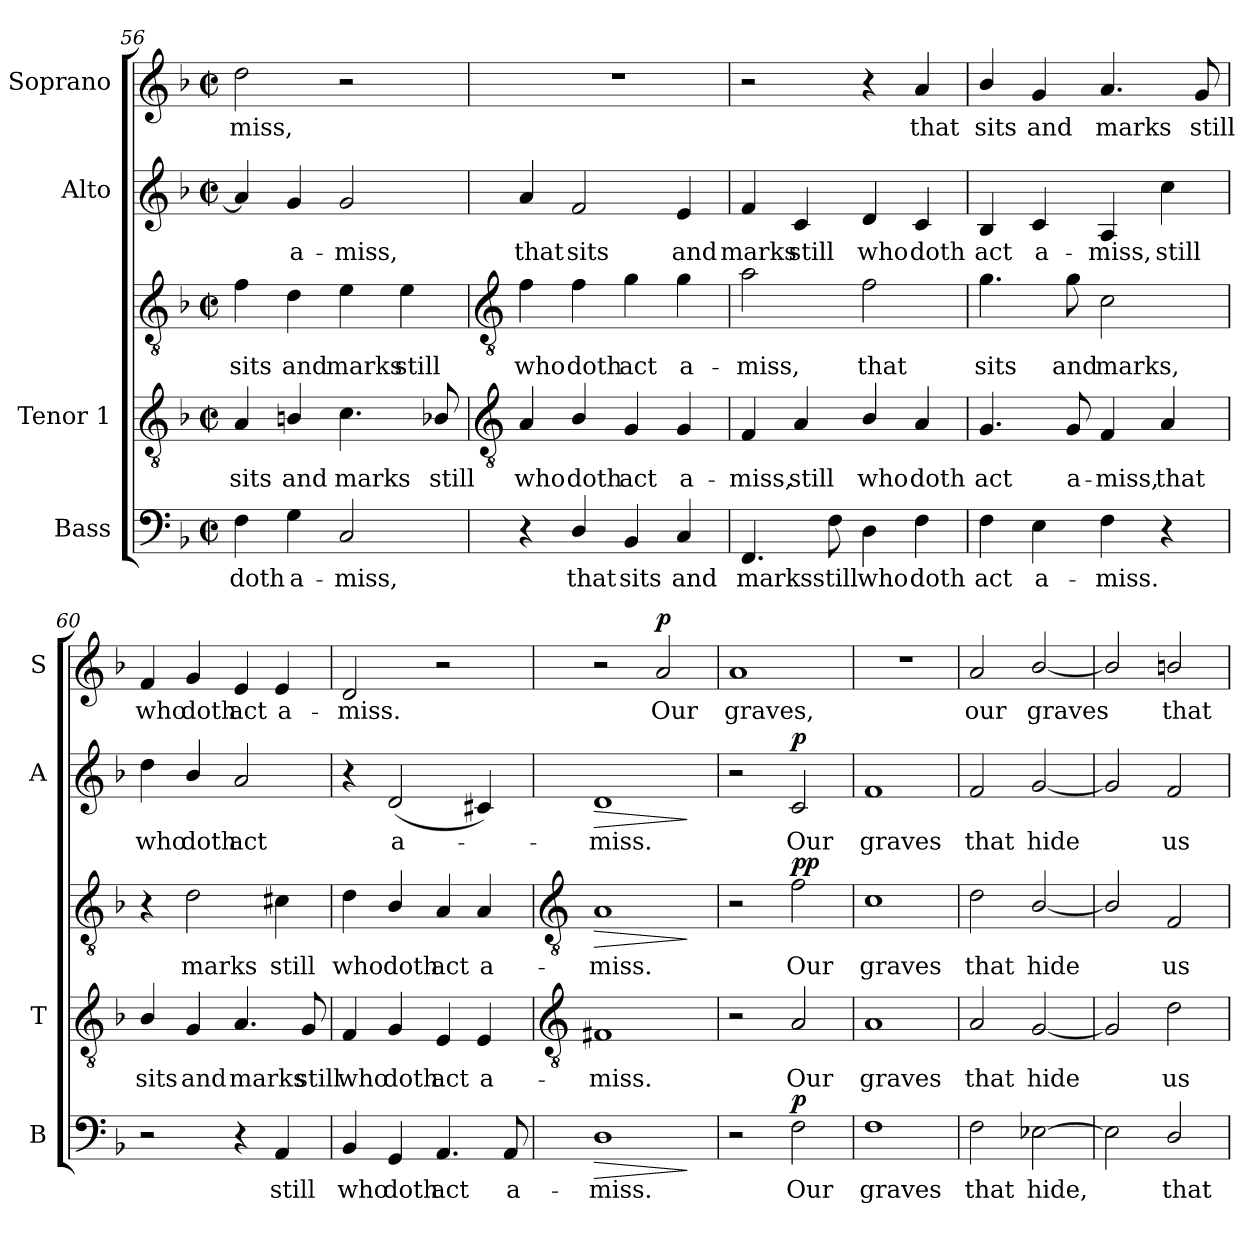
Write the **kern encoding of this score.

**kern	**text	**dynam	**kern	**text	**kern	**text	**dynam	**kern	**text	**dynam	**kern	**text	**dynam
*part4	*part4	*part4	*part3	*part3	*part3	*part3	*part3	*part2	*part2	*part2	*part1	*part1	*part1
*staff5	*staff5	*staff5	*staff4	*staff4	*staff3	*staff3	*staff3/4	*staff2	*staff2	*staff2	*staff1	*staff1	*staff1
*I"Bass	*	*	*I"Tenor 1	*	*	*	*	*I"Alto	*	*	*I"Soprano	*	*
*I'B	*	*	*I'T	*	*	*	*	*I'A	*	*	*I'S	*	*
*clefF4	*	*	*clefGv2	*	*clefGv2	*	*	*clefG2	*	*	*clefG2	*	*
*k[b-]	*	*	*k[b-]	*	*k[b-]	*	*	*k[b-]	*	*	*k[b-]	*	*
*F:	*	*	*F:	*	*F:	*	*	*F:	*	*	*F:	*	*
*M2/2	*	*	*M2/2	*	*M2/2	*	*	*M2/2	*	*	*M2/2	*	*
*met(c|)	*	*	*met(c|)	*	*met(c|)	*	*	*met(c|)	*	*	*met(c|)	*	*
=56	=56	=56	=56	=56	=56	=56	=56	=56	=56	=56	=56	=56	=56
!	!LO:LY:b	!	!	!LO:LY:b	!	!LO:LY:b	!	!	!	!	!	!LO:LY:b	!
4F	doth	.	4A	sits	4f	sits	.	4a]	.	.	2dd	-miss,	.
!	!LO:LY:b	!	!	!LO:LY:b	!	!LO:LY:b	!	!	!LO:LY:b	!	!	!	!
4G	a-	.	4Bn/	and	4d	and	.	4g	a-	.	.	.	.
!	!LO:LY:b	!	!	!LO:LY:b	!	!LO:LY:b	!	!	!LO:LY:b	!	!	!	!
2C	-miss,	.	4.c	marks	4e	marks	.	2g	-miss,	.	2r	.	.
!	!	!	!	!	!	!LO:LY:b	!	!	!	!	!	!	!
.	.	.	.	.	4e	still	.	.	.	.	.	.	.
!	!	!	!	!LO:LY:b	!	!	!	!	!	!	!	!	!
.	.	.	8B-X/	still	.	.	.	.	.	.	.	.	.
!!LO:LB:g=z
=57	=57	=57	=57	=57	=57	=57	=57	=57	=57	=57	=57	=57	=57
*	*	*	*clefGv2	*	*clefGv2	*	*	*	*	*	*	*	*
!	!	!	!	!LO:LY:b	!	!LO:LY:b	!	!	!LO:LY:b	!	!	!	!
4r	.	.	4A	-who	4f	who	.	4a	that	.	1r	.	.
!	!LO:LY:b	!	!	!LO:LY:b	!	!LO:LY:b	!	!	!LO:LY:b	!	!	!	!
4D/	that	.	4B-/	doth	4f	doth	.	2f	sits	.	.	.	.
!	!LO:LY:b	!	!	!LO:LY:b	!	!LO:LY:b	!	!	!	!	!	!	!
4BB-	sits	.	4G	act	4g	act	.	.	.	.	.	.	.
!	!LO:LY:b	!	!	!LO:LY:b	!	!LO:LY:b	!	!	!LO:LY:b	!	!	!	!
4C	and	.	4G	a-	4g	a-	.	4e	and	.	.	.	.
=58	=58	=58	=58	=58	=58	=58	=58	=58	=58	=58	=58	=58	=58
!	!LO:LY:b	!	!	!LO:LY:b	!	!LO:LY:b	!	!	!LO:LY:b	!	!	!	!
4.FF	marks	.	4F	miss,	2a	-miss,	.	4f	marks	.	2r	.	.
!	!	!	!	!LO:LY:b	!	!	!	!	!LO:LY:b	!	!	!	!
.	.	.	4A	still	.	.	.	4c	still	.	.	.	.
!	!LO:LY:b	!	!	!	!	!	!	!	!	!	!	!	!
8F	still	.	.	.	.	.	.	.	.	.	.	.	.
!	!LO:LY:b	!	!	!LO:LY:b	!	!LO:LY:b	!	!	!LO:LY:b	!	!	!	!
4D	who	.	4B-/	who	2f	that	.	4d	who	.	4r	.	.
!	!LO:LY:b	!	!	!LO:LY:b	!	!	!	!	!LO:LY:b	!	!	!LO:LY:b	!
4F	doth	.	4A	doth	.	.	.	4c	doth	.	4a	that	.
=59	=59	=59	=59	=59	=59	=59	=59	=59	=59	=59	=59	=59	=59
!	!LO:LY:b	!	!	!LO:LY:b	!	!LO:LY:b	!	!	!LO:LY:b	!	!	!LO:LY:b	!
4F	act	.	4.G	act	4.g	sits	.	4B-	act	.	4b-/	sits	.
!	!LO:LY:b	!	!	!	!	!	!	!	!LO:LY:b	!	!	!LO:LY:b	!
4E	a-	.	.	.	.	.	.	4c	a-	.	4g	and	.
!	!	!	!	!LO:LY:b	!	!LO:LY:b	!	!	!	!	!	!	!
.	.	.	8G	a-	8g	and	.	.	.	.	.	.	.
!	!LO:LY:b	!	!	!LO:LY:b	!	!LO:LY:b	!	!	!LO:LY:b	!	!	!LO:LY:b	!
4F	-miss.	.	4F	-miss,	2c	marks,	.	4A	-miss,	.	4.a	marks	.
!	!	!	!	!LO:LY:b	!	!	!	!	!LO:LY:b	!	!	!	!
4r	.	.	4A	that	.	.	.	4cc	still	.	.	.	.
!	!	!	!	!	!	!	!	!	!	!	!	!LO:LY:b	!
.	.	.	.	.	.	.	.	.	.	.	8g	still	.
=60	=60	=60	=60	=60	=60	=60	=60	=60	=60	=60	=60	=60	=60
!	!	!	!	!LO:LY:b	!	!	!	!	!LO:LY:b	!	!	!LO:LY:b	!
2r	.	.	4B-/	sits	4r	.	.	4dd	who	.	4f	who	.
!	!	!	!	!LO:LY:b	!	!LO:LY:b	!	!	!LO:LY:b	!	!	!LO:LY:b	!
.	.	.	4G	and	2d	marks	.	4b-/	doth	.	4g	doth	.
!	!	!	!	!LO:LY:b	!	!	!	!	!LO:LY:b	!	!	!LO:LY:b	!
4r	.	.	4.A	marks	.	.	.	2a	act	.	4e	act	.
!	!LO:LY:b	!	!	!	!	!LO:LY:b	!	!	!	!	!	!LO:LY:b	!
4AA	still	.	.	.	4c#X	still	.	.	.	.	4e	a-	.
!	!	!	!	!LO:LY:b	!	!	!	!	!	!	!	!	!
.	.	.	8G	still	.	.	.	.	.	.	.	.	.
=61	=61	=61	=61	=61	=61	=61	=61	=61	=61	=61	=61	=61	=61
!	!LO:LY:b	!	!	!LO:LY:b	!	!LO:LY:b	!	!	!	!	!	!LO:LY:b	!
4BB-	who	.	4F	-who	4d	who	.	4r	.	.	2d	-miss.	.
!	!LO:LY:b	!	!	!LO:LY:b	!	!LO:LY:b	!	!	!LO:LY:b	!	!	!	!
4GG	doth	.	4G	doth	4B-/	doth	.	(<2d	a-	.	.	.	.
!	!LO:LY:b	!	!	!LO:LY:b	!	!LO:LY:b	!	!	!	!	!	!	!
4.AA	act	.	4E	act	4A	act	.	.	.	.	2r	.	.
!	!	!	!	!LO:LY:b	!	!LO:LY:b	!	!	!	!	!	!	!
.	.	.	4E	a-	4A	a-	.	4c#X)	.	.	.	.	.
!	!LO:LY:b	!	!	!	!	!	!	!	!	!	!	!	!
8AA	a-	.	.	.	.	.	.	.	.	.	.	.	.
!!LO:LB:g=z
=62	=62	=62	=62	=62	=62	=62	=62	=62	=62	=62	=62	=62	=62
*	*	*	*clefGv2	*	*clefGv2	*	*	*	*	*	*	*	*
!	!LO:LY:b	!LO:HP:b	!	!LO:LY:b	!	!LO:LY:b	!LO:HP:b	!	!LO:LY:b	!LO:HP:b	!	!	!
1D	-miss.	>	1F#X	miss.	1A	-miss.	>	1d	miss.	>	2r	.	.
!	!	!	!	!	!	!	!	!	!	!	!	!LO:LY:b	!LO:DY:b
.	.	.	.	.	.	.	.	.	.	.	2a	Our	p
.	.	]	.	.	.	.	]	.	.	]	.	.	.
=63	=63	=63	=63	=63	=63	=63	=63	=63	=63	=63	=63	=63	=63
!	!	!	!	!	!	!	!	!	!	!	!	!LO:LY:b	!
2r	.	.	2r	.	2r	.	.	2r	.	.	1a	graves,	.
!	!LO:LY:b	!LO:DY:b	!	!LO:LY:b	!	!LO:LY:b	!LO:DY:b=2	!	!LO:LY:b	!	!	!	!
!	!	!	!	!	!	!	!LO:DY:n=1:b	!	!	!LO:DY:b	!	!	!
2F	Our	p	2A	Our	2f	Our	p p	2c	Our	p	.	.	.
=64	=64	=64	=64	=64	=64	=64	=64	=64	=64	=64	=64	=64	=64
!	!LO:LY:b	!	!	!LO:LY:b	!	!LO:LY:b	!	!	!LO:LY:b	!	!	!	!
1F	graves	.	1A	graves	1c	graves	.	1f	graves	.	1r	.	.
=65	=65	=65	=65	=65	=65	=65	=65	=65	=65	=65	=65	=65	=65
!	!LO:LY:b	!	!	!LO:LY:b	!	!LO:LY:b	!	!	!LO:LY:b	!	!	!LO:LY:b	!
2F	that	.	2A	that	2d	that	.	2f	that	.	2a	our	.
!	!LO:LY:b	!	!	!LO:LY:b	!	!LO:LY:b	!	!	!LO:LY:b	!	!	!LO:LY:b	!
[2E-X	hide,	.	[2G	hide	[2B-/	hide	.	[2g	hide	.	[2b-/	graves	.
=66	=66	=66	=66	=66	=66	=66	=66	=66	=66	=66	=66	=66	=66
2E-]	.	.	2G]	.	2B-/]	.	.	2g]	.	.	2b-/]	.	.
!	!LO:LY:b	!	!	!LO:LY:b	!	!LO:LY:b	!	!	!LO:LY:b	!	!	!LO:LY:b	!
2D/	that	.	2d	us	2F	us	.	2f	us	.	2bn/	that	.
=	=	=	=	=	=	=	=	=	=	=	=	=	=
*-	*-	*-	*-	*-	*-	*-	*-	*-	*-	*-	*-	*-	*-
